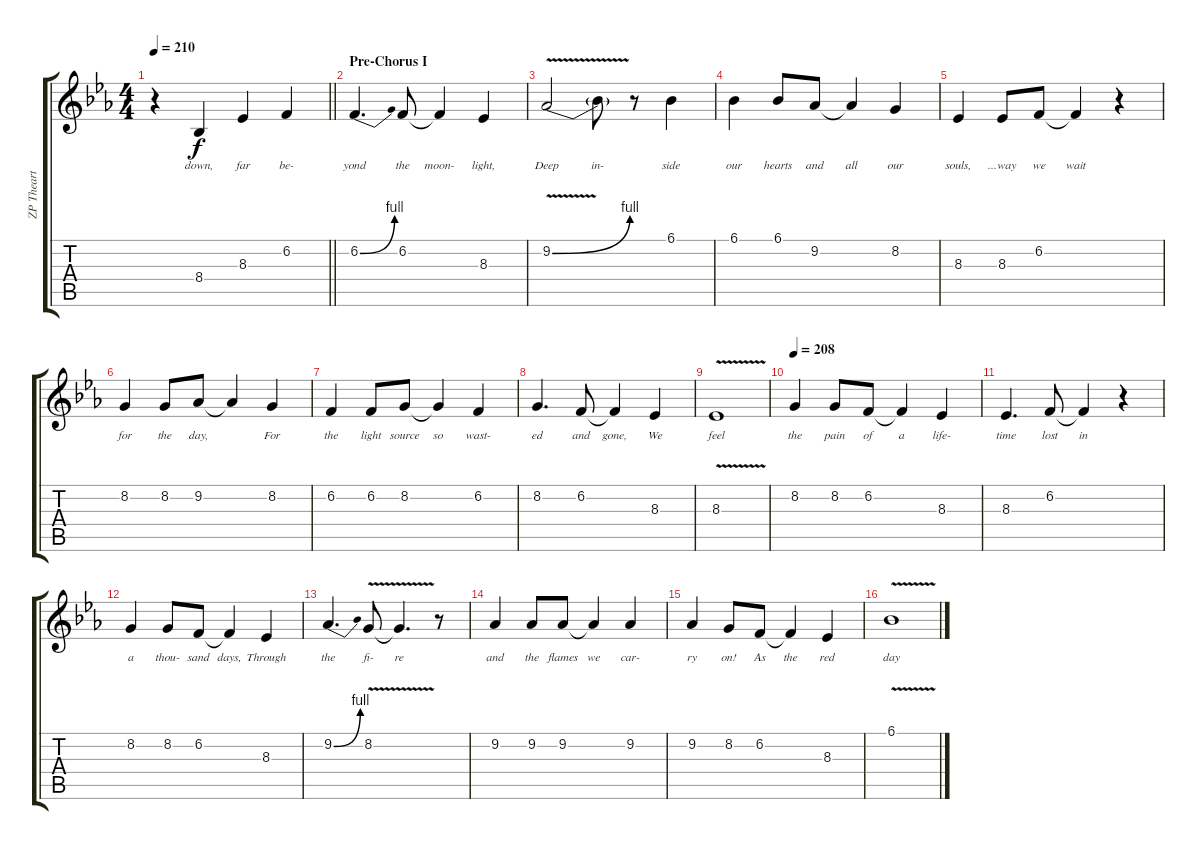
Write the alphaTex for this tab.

\track ("ZP Theart (Lead and Back-up Vocals); Eve" "ZP Theart ") {instrument lead2sawtooth}
\staff {score tabs}
\tuning (E4 B3 G3 D3 A2 E2) {hide}
\ts (4 4)
\tempo 210
\clef g2
\barLineRight lightlight
\ks eb
r.4{dy f} 8.4.4{lyrics (0 "down,") lyrics (1 "") lyrics (2 "") lyrics (3 "") lyrics (4 "")} 8.3.4{lyrics (0 "far") lyrics (1 "") lyrics (2 "") lyrics (3 "") lyrics (4 "")} 6.2.4{lyrics (0 "be-") lyrics (1 "") lyrics (2 "") lyrics (3 "") lyrics (4 "")} |
\section ("" "Pre-Chorus I")
6.2{be (bend 0 0 60 4)}.4{d lyrics (0 "yond") lyrics (1 "") lyrics (2 "") lyrics (3 "") lyrics (4 "")} 6.2.8{lyrics (0 "the") lyrics (1 "") lyrics (2 "") lyrics (3 "") lyrics (4 "")} 6.2{t}.4{lyrics (0 "moon-") lyrics (1 "") lyrics (2 "") lyrics (3 "") lyrics (4 "")} 8.3.4{lyrics (0 "light,") lyrics (1 "") lyrics (2 "") lyrics (3 "") lyrics (4 "")} |
9.2{be (bend 0 0 60 4) v}.2{lyrics (0 "Deep") lyrics (1 "") lyrics (2 "") lyrics (3 "") lyrics (4 "")} 9.2{t}.8{lyrics (0 "in-") lyrics (1 "") lyrics (2 "") lyrics (3 "") lyrics (4 "")} r.8 6.1.4{lyrics (0 "side") lyrics (1 "") lyrics (2 "") lyrics (3 "") lyrics (4 "")} |
6.1.4{lyrics (0 "our") lyrics (1 "") lyrics (2 "") lyrics (3 "") lyrics (4 "")} 6.1.8{lyrics (0 "hearts") lyrics (1 "") lyrics (2 "") lyrics (3 "") lyrics (4 "")} 9.2.8{lyrics (0 "and") lyrics (1 "") lyrics (2 "") lyrics (3 "") lyrics (4 "")} 9.2{t}.4{lyrics (0 "all") lyrics (1 "") lyrics (2 "") lyrics (3 "") lyrics (4 "")} 8.2.4{lyrics (0 "our") lyrics (1 "") lyrics (2 "") lyrics (3 "") lyrics (4 "")} |
8.3.4{lyrics (0 "souls,") lyrics (1 "") lyrics (2 "") lyrics (3 "") lyrics (4 "")} 8.3.8{lyrics (0 "...way") lyrics (1 "") lyrics (2 "") lyrics (3 "") lyrics (4 "")} 6.2.8{lyrics (0 "we") lyrics (1 "") lyrics (2 "") lyrics (3 "") lyrics (4 "")} 6.2{t}.4{lyrics (0 "wait") lyrics (1 "") lyrics (2 "") lyrics (3 "") lyrics (4 "")} r.4 |
8.2.4{lyrics (0 "for") lyrics (1 "") lyrics (2 "") lyrics (3 "") lyrics (4 "")} 8.2.8{lyrics (0 "the") lyrics (1 "") lyrics (2 "") lyrics (3 "") lyrics (4 "")} 9.2.8{lyrics (0 "day,") lyrics (1 "") lyrics (2 "") lyrics (3 "") lyrics (4 "")} 9.2{t}.4{lyrics (0 "") lyrics (1 "") lyrics (2 "") lyrics (3 "") lyrics (4 "")} 8.2.4{lyrics (0 "For") lyrics (1 "") lyrics (2 "") lyrics (3 "") lyrics (4 "")} |
6.2.4{lyrics (0 "the") lyrics (1 "") lyrics (2 "") lyrics (3 "") lyrics (4 "")} 6.2.8{lyrics (0 "light") lyrics (1 "") lyrics (2 "") lyrics (3 "") lyrics (4 "")} 8.2.8{lyrics (0 "source") lyrics (1 "") lyrics (2 "") lyrics (3 "") lyrics (4 "")} 8.2{t}.4{lyrics (0 "so") lyrics (1 "") lyrics (2 "") lyrics (3 "") lyrics (4 "")} 6.2.4{lyrics (0 "wast-") lyrics (1 "") lyrics (2 "") lyrics (3 "") lyrics (4 "")} |
8.2.4{d lyrics (0 "ed") lyrics (1 "") lyrics (2 "") lyrics (3 "") lyrics (4 "")} 6.2.8{lyrics (0 "and") lyrics (1 "") lyrics (2 "") lyrics (3 "") lyrics (4 "")} 6.2{t}.4{lyrics (0 "gone,") lyrics (1 "") lyrics (2 "") lyrics (3 "") lyrics (4 "")} 8.3.4{lyrics (0 "We") lyrics (1 "") lyrics (2 "") lyrics (3 "") lyrics (4 "")} |
8.3{v}.1{lyrics (0 "feel") lyrics (1 "") lyrics (2 "") lyrics (3 "") lyrics (4 "")} |
\tempo 208
8.2.4{lyrics (0 "the") lyrics (1 "") lyrics (2 "") lyrics (3 "") lyrics (4 "")} 8.2.8{lyrics (0 "pain") lyrics (1 "") lyrics (2 "") lyrics (3 "") lyrics (4 "")} 6.2.8{lyrics (0 "of") lyrics (1 "") lyrics (2 "") lyrics (3 "") lyrics (4 "")} 6.2{t}.4{lyrics (0 "a") lyrics (1 "") lyrics (2 "") lyrics (3 "") lyrics (4 "")} 8.3.4{lyrics (0 "life-") lyrics (1 "") lyrics (2 "") lyrics (3 "") lyrics (4 "")} |
8.3.4{d lyrics (0 "time") lyrics (1 "") lyrics (2 "") lyrics (3 "") lyrics (4 "")} 6.2.8{lyrics (0 "lost") lyrics (1 "") lyrics (2 "") lyrics (3 "") lyrics (4 "")} 6.2{t}.4{lyrics (0 "in") lyrics (1 "") lyrics (2 "") lyrics (3 "") lyrics (4 "")} r.4 |
8.2.4{lyrics (0 "a") lyrics (1 "") lyrics (2 "") lyrics (3 "") lyrics (4 "")} 8.2.8{lyrics (0 "thou-") lyrics (1 "") lyrics (2 "") lyrics (3 "") lyrics (4 "")} 6.2.8{lyrics (0 "sand") lyrics (1 "") lyrics (2 "") lyrics (3 "") lyrics (4 "")} 6.2{t}.4{lyrics (0 "days,") lyrics (1 "") lyrics (2 "") lyrics (3 "") lyrics (4 "")} 8.3.4{lyrics (0 "Through") lyrics (1 "") lyrics (2 "") lyrics (3 "") lyrics (4 "")} |
9.2{be (bend 0 0 60 4)}.4{d lyrics (0 "the") lyrics (1 "") lyrics (2 "") lyrics (3 "") lyrics (4 "")} 8.2{v}.8{lyrics (0 "fi-") lyrics (1 "") lyrics (2 "") lyrics (3 "") lyrics (4 "")} 8.2{t}.4{d lyrics (0 "re") lyrics (1 "") lyrics (2 "") lyrics (3 "") lyrics (4 "")} r.8 |
9.2.4{lyrics (0 "and") lyrics (1 "") lyrics (2 "") lyrics (3 "") lyrics (4 "")} 9.2.8{lyrics (0 "the") lyrics (1 "") lyrics (2 "") lyrics (3 "") lyrics (4 "")} 9.2.8{lyrics (0 "flames") lyrics (1 "") lyrics (2 "") lyrics (3 "") lyrics (4 "")} 9.2{t}.4{lyrics (0 "we") lyrics (1 "") lyrics (2 "") lyrics (3 "") lyrics (4 "")} 9.2.4{lyrics (0 "car-") lyrics (1 "") lyrics (2 "") lyrics (3 "") lyrics (4 "")} |
9.2.4{lyrics (0 "ry") lyrics (1 "") lyrics (2 "") lyrics (3 "") lyrics (4 "")} 8.2.8{lyrics (0 "on!") lyrics (1 "") lyrics (2 "") lyrics (3 "") lyrics (4 "")} 6.2.8{lyrics (0 "As") lyrics (1 "") lyrics (2 "") lyrics (3 "") lyrics (4 "")} 6.2{t}.4{lyrics (0 "the") lyrics (1 "") lyrics (2 "") lyrics (3 "") lyrics (4 "")} 8.3.4{lyrics (0 "red") lyrics (1 "") lyrics (2 "") lyrics (3 "") lyrics (4 "")} |
6.1{v}.1{lyrics (0 "day") lyrics (1 "") lyrics (2 "") lyrics (3 "") lyrics (4 "")}
